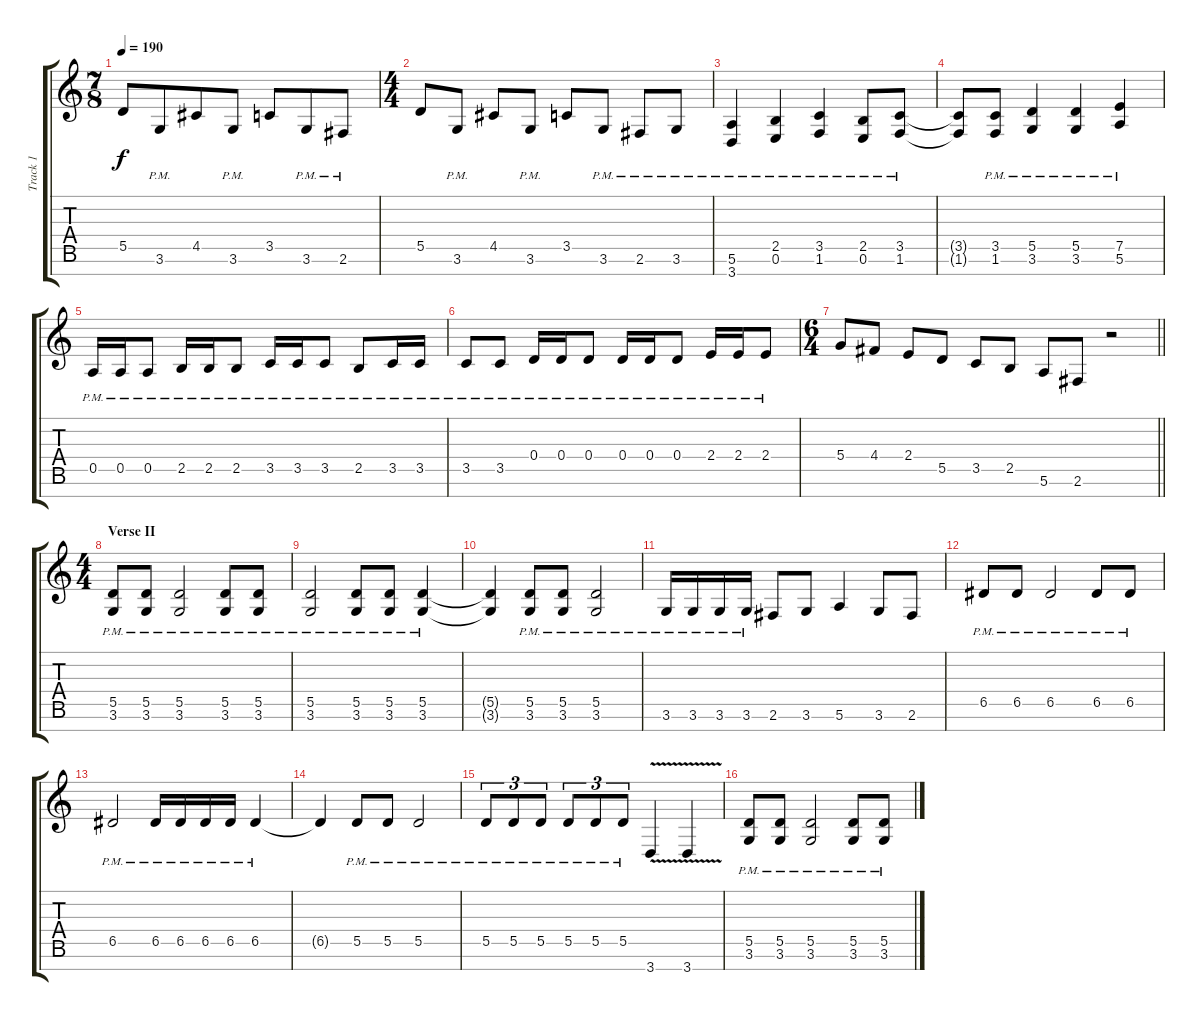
\track ("Track 1" "Track 1") {instrument distortionguitar}
\staff {score tabs}
\tuning (E4 B3 G3 D3 A2 E2 B1) {hide}
\ts (7 8)
\tempo 190
\clef g2
\ks c
5.5.8{dy f} 3.6{pm}.8 4.5.8 3.6{pm}.8 3.5.8 3.6{pm}.8 2.6{pm}.8 |
\ts (4 4)
5.5.8 3.6{pm}.8 4.5.8 3.6{pm}.8 3.5.8 3.6{pm}.8 2.6{pm}.8 3.6{pm}.8 |
(5.6{pm} 3.7{pm}).4 (2.5{pm} 0.6{pm}).4 (3.5{pm} 1.6{pm}).4 (2.5{pm} 0.6{pm}).8 (3.5{pm} 1.6{pm}).8 |
(3.5{t} 1.6{t}).8 (3.5{pm} 1.6{pm}).8 (5.5{pm} 3.6{pm}).4 (5.5{pm} 3.6{pm}).4 (7.5{pm} 5.6{pm}).4 |
0.5{pm}.16 0.5{pm}.16 0.5{pm}.8 2.5{pm}.16 2.5{pm}.16 2.5{pm}.8 3.5{pm}.16 3.5{pm}.16 3.5{pm}.8 2.5{pm}.8 3.5{pm}.16 3.5{pm}.16 |
3.5{pm}.8 3.5{pm}.8 0.4{pm}.16 0.4{pm}.16 0.4{pm}.8 0.4{pm}.16 0.4{pm}.16 0.4{pm}.8 2.4{pm}.16 2.4{pm}.16 2.4{pm}.8 |
\ts (6 4)
\barLineRight lightlight
5.4.8 4.4.8 2.4.8 5.5.8 3.5.8 2.5.8 5.6.8 2.6.8 r.2 |
\ts (4 4)
\section ("" "Verse II")
(5.5{pm} 3.6{pm}).8 (5.5{pm} 3.6{pm}).8 (5.5{pm} 3.6{pm}).2 (5.5{pm} 3.6{pm}).8 (5.5{pm} 3.6{pm}).8 |
(5.5{pm} 3.6{pm}).2 (5.5{pm} 3.6{pm}).8 (5.5{pm} 3.6{pm}).8 (5.5{pm} 3.6{pm}).4 |
(5.5{t} 3.6{t}).4 (5.5{pm} 3.6{pm}).8 (5.5{pm} 3.6{pm}).8 (5.5{pm} 3.6{pm}).2 |
3.6{pm}.16 3.6{pm}.16 3.6{pm}.16 3.6{pm}.16 2.6.8 3.6.8 5.6.4 3.6.8 2.6.8 |
6.5{pm}.8 6.5{pm}.8 6.5{pm}.2 6.5{pm}.8 6.5{pm}.8 |
6.5{pm}.2 6.5{pm}.16 6.5{pm}.16 6.5{pm}.16 6.5{pm}.16 6.5{pm}.4 |
6.5{t}.4 5.5{pm}.8 5.5{pm}.8 5.5{pm}.2 |
5.5{pm}.8{tu (3 2)} 5.5{pm}.8{tu (3 2)} 5.5{pm}.8{tu (3 2)} 5.5{pm}.8{tu (3 2)} 5.5{pm}.8{tu (3 2)} 5.5{pm}.8{tu (3 2)} 3.7{v}.4 3.7{v}.4 |
(5.5{pm} 3.6{pm}).8 (5.5{pm} 3.6{pm}).8 (5.5{pm} 3.6{pm}).2 (5.5{pm} 3.6{pm}).8 (5.5{pm} 3.6{pm}).8
